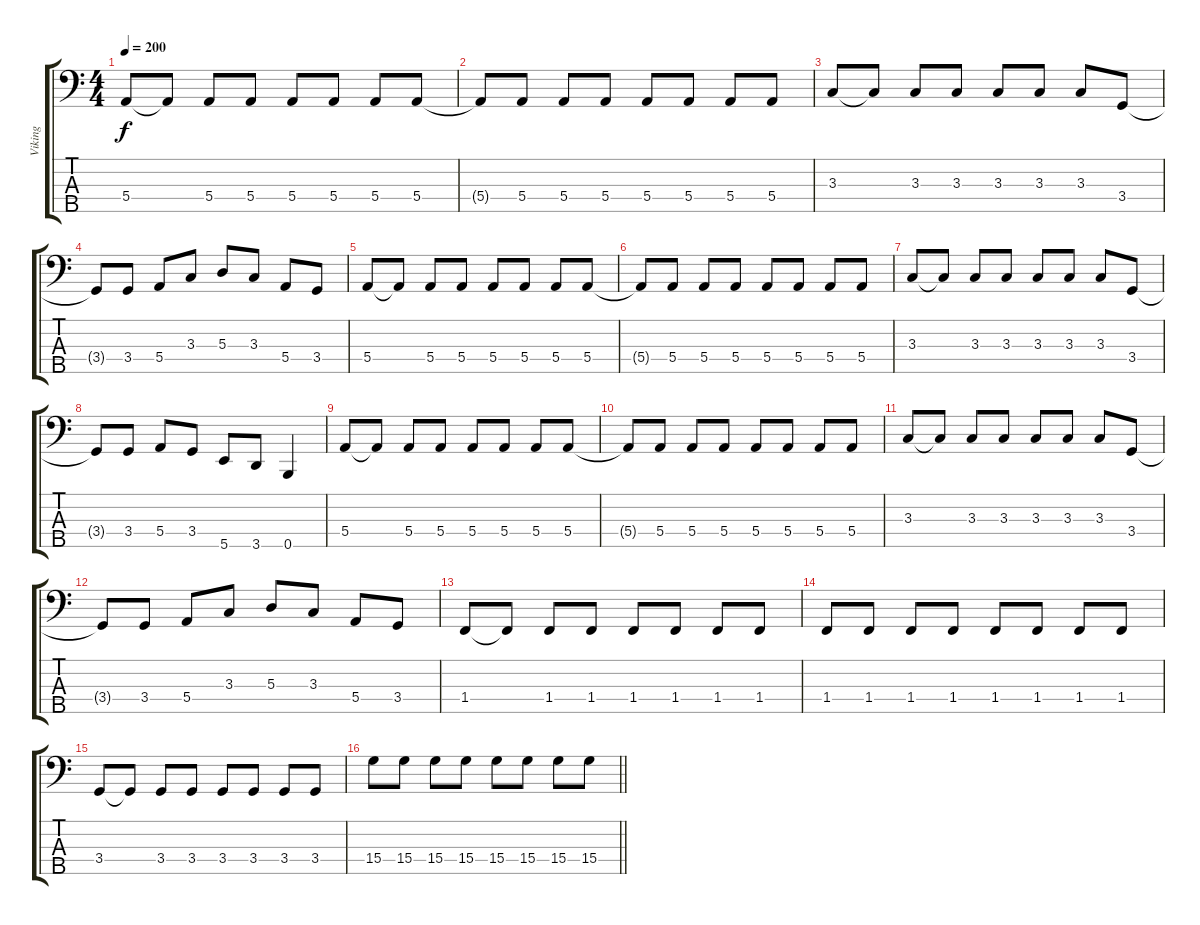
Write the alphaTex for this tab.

\track ("Viking" "Viking") {instrument electricbassfinger}
\staff {score tabs}
\tuning (G2 D2 A1 E1 B0) {hide}
\ts (4 4)
\tempo 200
\clef f4
\ks c
5.4.8{dy f} 5.4{t}.8 5.4.8 5.4.8 5.4.8 5.4.8 5.4.8 5.4.8 |
5.4{t}.8 5.4.8 5.4.8 5.4.8 5.4.8 5.4.8 5.4.8 5.4.8 |
3.3.8 3.3{t}.8 3.3.8 3.3.8 3.3.8 3.3.8 3.3.8 3.4.8 |
3.4{t}.8 3.4.8 5.4.8 3.3.8 5.3.8 3.3.8 5.4.8 3.4.8 |
5.4.8 5.4{t}.8 5.4.8 5.4.8 5.4.8 5.4.8 5.4.8 5.4.8 |
5.4{t}.8 5.4.8 5.4.8 5.4.8 5.4.8 5.4.8 5.4.8 5.4.8 |
3.3.8 3.3{t}.8 3.3.8 3.3.8 3.3.8 3.3.8 3.3.8 3.4.8 |
3.4{t}.8 3.4.8 5.4.8 3.4.8 5.5.8 3.5.8 0.5.4 |
5.4.8 5.4{t}.8 5.4.8 5.4.8 5.4.8 5.4.8 5.4.8 5.4.8 |
5.4{t}.8 5.4.8 5.4.8 5.4.8 5.4.8 5.4.8 5.4.8 5.4.8 |
3.3.8 3.3{t}.8 3.3.8 3.3.8 3.3.8 3.3.8 3.3.8 3.4.8 |
3.4{t}.8 3.4.8 5.4.8 3.3.8 5.3.8 3.3.8 5.4.8 3.4.8 |
1.4.8 1.4{t}.8 1.4.8 1.4.8 1.4.8 1.4.8 1.4.8 1.4.8 |
1.4.8 1.4.8 1.4.8 1.4.8 1.4.8 1.4.8 1.4.8 1.4.8 |
3.4.8 3.4{t}.8 3.4.8 3.4.8 3.4.8 3.4.8 3.4.8 3.4.8 |
\barLineRight lightlight
15.4.8 15.4.8 15.4.8 15.4.8 15.4.8 15.4.8 15.4.8 15.4.8
